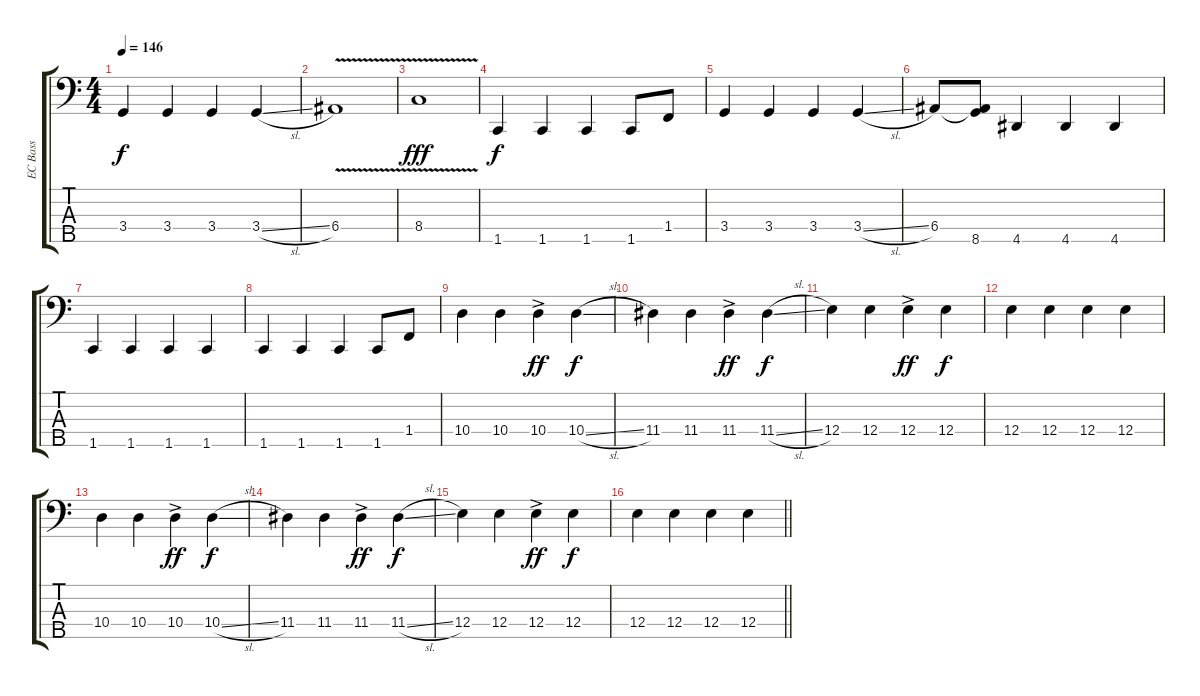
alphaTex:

\track ("EC Bass" "EC Bass") {instrument electricbassfinger}
\staff {score tabs}
\tuning (G2 D2 A1 E1 B0) {hide}
\ts (4 4)
\tempo 146
\clef f4
\ks c
3.4.4{dy f} 3.4.4 3.4.4 3.4{sl}.4 |
6.4{v}.1 |
8.4{v}.1{dy fff} |
1.5.4{dy f} 1.5.4 1.5.4 1.5.8 1.4.8 |
3.4.4 3.4.4 3.4.4 3.4{sl}.4 |
6.4.8 (6.4{t} 8.5).8 4.5.4 4.5.4 4.5.4 |
1.5.4 1.5.4 1.5.4 1.5.4 |
1.5.4 1.5.4 1.5.4 1.5.8 1.4.8 |
10.4.4 10.4.4 10.4{ac}.4{dy ff} 10.4{sl}.4{dy f} |
11.4.4 11.4.4 11.4{ac}.4{dy ff} 11.4{sl}.4{dy f} |
12.4.4 12.4.4 12.4{ac}.4{dy ff} 12.4.4{dy f} |
12.4.4 12.4.4 12.4.4 12.4.4 |
10.4.4 10.4.4 10.4{ac}.4{dy ff} 10.4{sl}.4{dy f} |
11.4.4 11.4.4 11.4{ac}.4{dy ff} 11.4{sl}.4{dy f} |
12.4.4 12.4.4 12.4{ac}.4{dy ff} 12.4.4{dy f} |
\barLineRight lightlight
12.4.4 12.4.4 12.4.4 12.4.4
